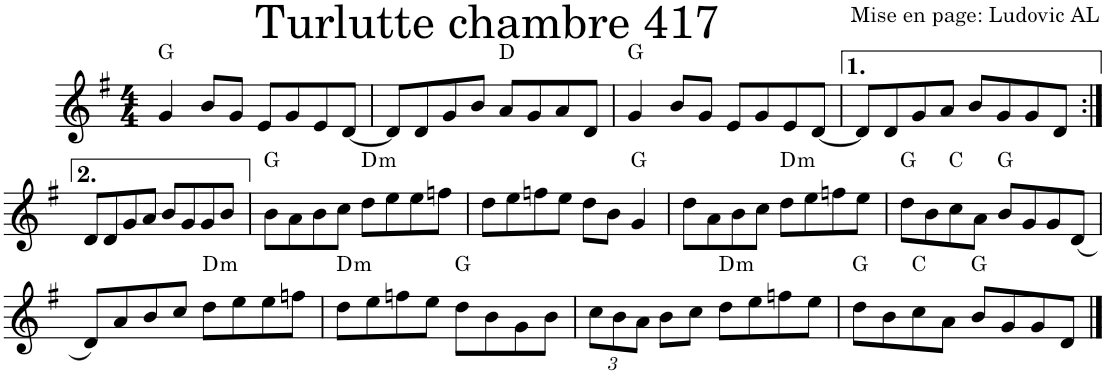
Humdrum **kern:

**kern	**harte
*part1	*part1
*staff1	*
*I"Violon	*
*I'Vln.	*
*clefG2	*
*k[f#]	*
*M4/4	*
=1	=1
4g/	G:maj
8b/L	.
8g/J	.
8e/L	.
8g/	.
8e/	.
[8d/J	.
=2	=2
8d/L]	.
8d/	.
8g/	.
8b/J	.
8a/L	D:maj
8g/	.
8a/	.
8d/J	.
=3	=3
4g/	G:maj
8b/L	.
8g/J	.
8e/L	.
8g/	.
8e/	.
[8d/J	.
=4	=4
8d/L]	.
8d/	.
8g/	.
8a/J	.
8b/L	.
8g/	.
8g/	.
8d/J	.
!!LO:LB:g=z
=5:|!	=5:|!
8d/L	.
8d/	.
8g/	.
8a/J	.
8b/L	.
8g/	.
8g/	.
8b/J	.
=6	=6
8b\L	G:maj
8a\	.
8b\	.
8cc\J	.
!	!LO:H:kt=m
8dd\L	D:min
8ee\	.
8ee\	.
8ffn\J	.
=7	=7
8dd\L	.
8ee\	.
8ffn\	.
8ee\J	.
8dd\L	.
8b\J	.
4g/	G:maj
=8	=8
8dd\L	.
8a\	.
8b\	.
8cc\J	.
!	!LO:H:kt=m
8dd\L	D:min
8ee\	.
8ffn\	.
8ee\J	.
=9	=9
8dd\L	G:maj
8b\	.
8cc\	C:maj
8a\J	.
8b/L	G:maj
8g/	.
8g/	.
(8d/J	.
!!LO:LB:g=z
=10	=10
8d/L)	.
8a/	.
8b/	.
8cc/J	.
!	!LO:H:kt=m
8dd\L	D:min
8ee\	.
8ee\	.
8ffn\J	.
=11	=11
!	!LO:H:kt=m
8dd\L	D:min
8ee\	.
8ffn\	.
8ee\J	.
8dd\L	G:maj
8b\	.
8g\	.
8b\J	.
=12	=12
*Xbrackettup	*
12cc\L	.
12b\	.
12a\J	.
8b\L	.
8cc\J	.
!	!LO:H:kt=m
8dd\L	D:min
8ee\	.
8ffn\	.
8ee\J	.
=13	=13
8dd\L	G:maj
8b\	.
8cc\	C:maj
8a\J	.
8b/L	G:maj
8g/	.
8g/	.
8d/J	.
==	==
*-	*-
